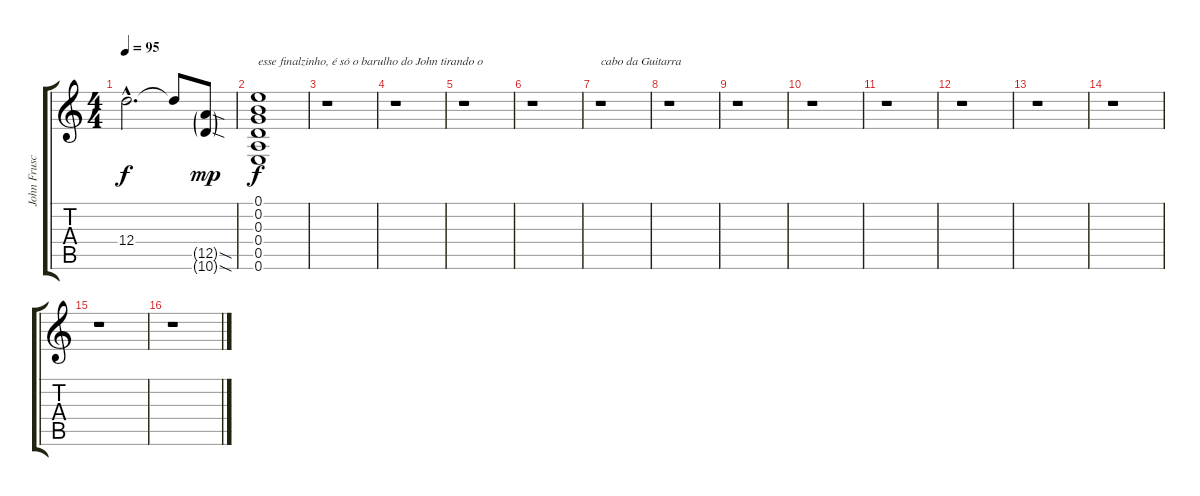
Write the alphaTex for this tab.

\track ("John Frusciante" "John Frusc") {instrument distortionguitar}
\staff {score tabs}
\tuning (E4 B3 G3 D3 A2 E2) {hide}
\ts (4 4)
\tempo 95
\clef g2
\ks c
12.4{hac t}.2{d dy f volume 8} 12.4{t}.8 (12.5{sod g} 10.6{sod g}).8{dy mp} |
(0.1 0.2 0.3 0.4 0.5 0.6).1{txt "esse finalzinho, é só o barulho do John tirando o " dy f volume 16 balance 8 instrument breathnoise} |
r.1 |
r.1 |
r.1 |
r.1 |
r.1{txt "cabo da Guitarra"} |
r.1 |
r.1 |
r.1 |
r.1 |
r.1 |
r.1 |
r.1 |
r.1 |
r.1
